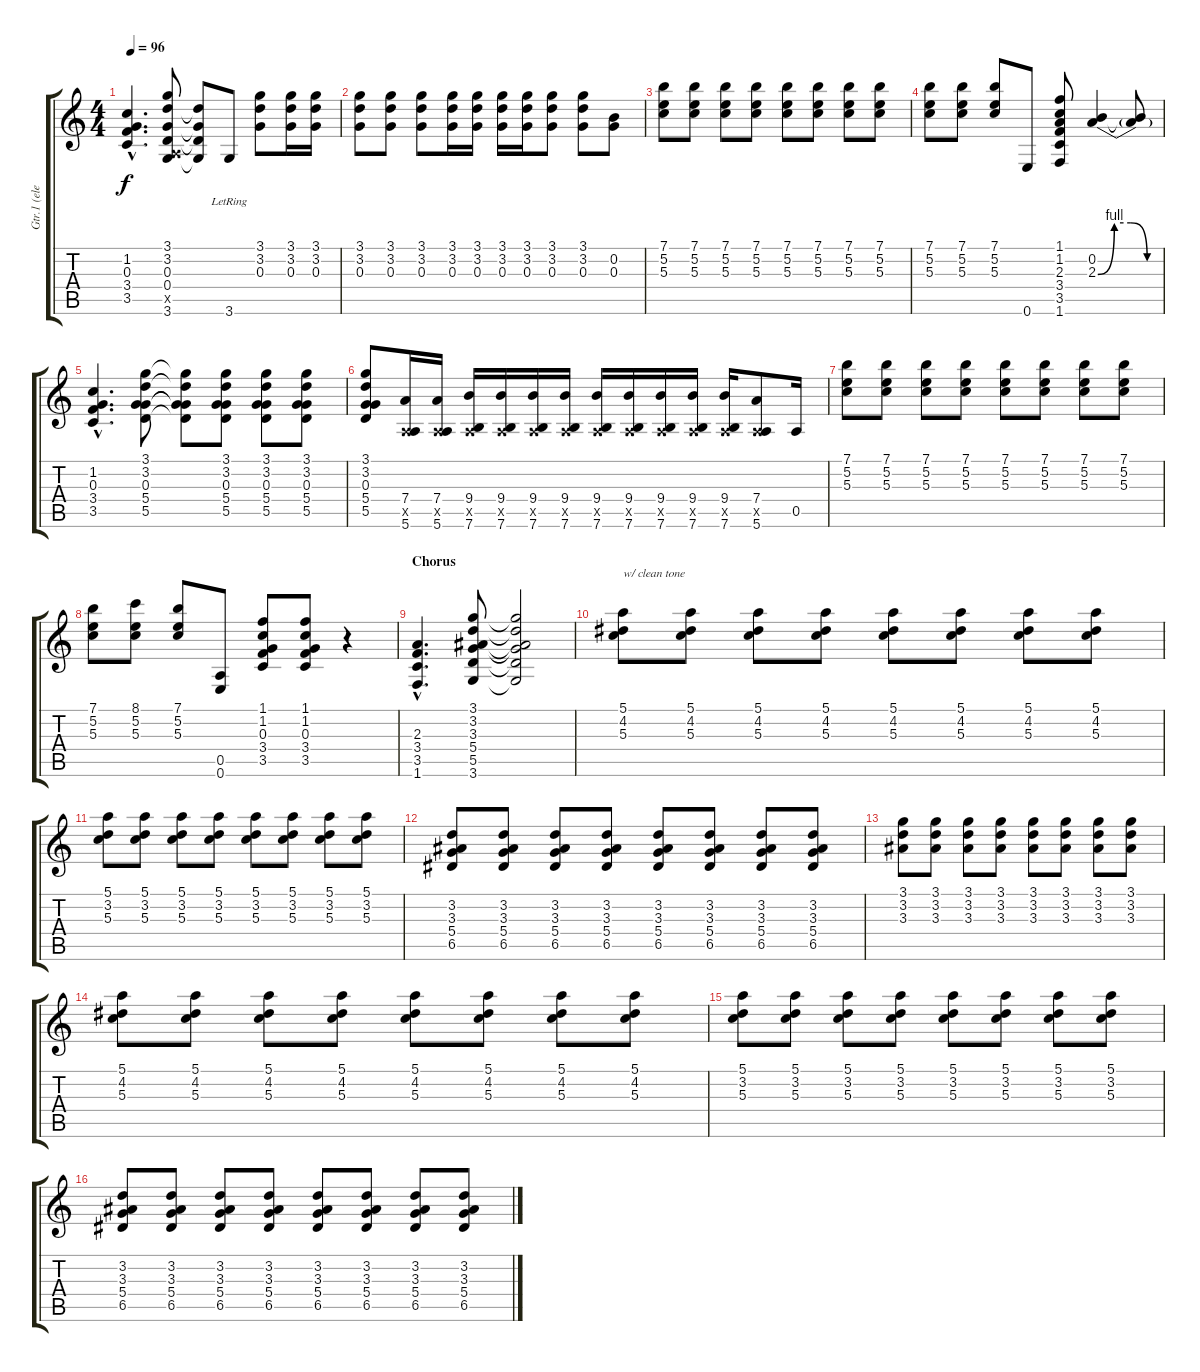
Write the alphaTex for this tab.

\track ("Gtr.1 (elec.)" "Gtr.1 (ele") {instrument electricguitarclean}
\staff {score tabs}
\tuning (E4 B3 G3 D3 A2 E2) {hide}
\ts (4 4)
\tempo 96
\clef g2
\ks c
(1.2{hac} 0.3{hac} 3.4{hac} 3.5{hac}).4{d dy f} (3.1 3.2 0.3 0.4 0.5{x} 3.6).8 (3.2{t} 0.3{t} 0.4{t} 3.6{t}).8 3.6{lr}.8 (3.1 3.2 0.3).8 (3.1 3.2 0.3).16 (3.1 3.2 0.3).16 |
(3.1 3.2 0.3).8 (3.1 3.2 0.3).8 (3.1 3.2 0.3).8 (3.1 3.2 0.3).16 (3.1 3.2 0.3).16 (3.1 3.2 0.3).16 (3.1 3.2 0.3).16 (3.1 3.2 0.3).8 (3.1 3.2 0.3).8 (0.2 0.3).8 |
(7.1 5.2 5.3).8 (7.1 5.2 5.3).8 (7.1 5.2 5.3).8 (7.1 5.2 5.3).8 (7.1 5.2 5.3).8 (7.1 5.2 5.3).8 (7.1 5.2 5.3).8 (7.1 5.2 5.3).8 |
(7.1 5.2 5.3).8 (7.1 5.2 5.3).8 (7.1 5.2 5.3).8 0.6.8 (1.1 1.2 2.3 3.4 3.5 1.6).8 (0.2 2.3{be (custom 0 0 15 4 30 4 45 0 60 0)}).4 (0.2{t} 2.3{t}).8 |
(1.2{hac} 0.3{hac} 3.4{hac} 3.5{hac}).4{d} (3.1 3.2 0.3 5.4 5.5).8 (3.1{t} 3.2{t} 0.3{t} 5.4{t} 5.5{t}).8 (3.1 3.2 0.3 5.4 5.5).8 (3.1 3.2 0.3 5.4 5.5).8 (3.1 3.2 0.3 5.4 5.5).8 |
(3.1 3.2 0.3 5.4 5.5).8 (7.4 0.5{x} 5.6).16 (7.4 0.5{x} 5.6).16 (9.4 0.5{x} 7.6).16 (9.4 0.5{x} 7.6).16 (9.4 0.5{x} 7.6).16 (9.4 0.5{x} 7.6).16 (9.4 0.5{x} 7.6).16 (9.4 0.5{x} 7.6).16 (9.4 0.5{x} 7.6).16 (9.4 0.5{x} 7.6).16 (9.4 0.5{x} 7.6).16 (7.4 0.5{x} 5.6).8 0.5.16 |
(7.1 5.2 5.3).8 (7.1 5.2 5.3).8 (7.1 5.2 5.3).8 (7.1 5.2 5.3).8 (7.1 5.2 5.3).8 (7.1 5.2 5.3).8 (7.1 5.2 5.3).8 (7.1 5.2 5.3).8 |
(7.1 5.2 5.3).8 (8.1 5.2 5.3).8 (7.1 5.2 5.3).8 (0.5 0.6).8 (1.1 1.2 0.3 3.4 3.5).8 (1.1 1.2 0.3 3.4 3.5).8 r.4 |
\section ("" "Chorus")
(2.3{hac} 3.4{hac} 3.5{hac} 1.6{hac}).4{d} (3.1 3.2 3.3 5.4 5.5 3.6).8 (3.1{t} 3.2{t} 3.3{t} 5.4{t} 5.5{t} 3.6{t}).2 |
(5.1 4.2 5.3).8{txt "w/ clean tone" instrument electricguitarjazz} (5.1 4.2 5.3).8 (5.1 4.2 5.3).8 (5.1 4.2 5.3).8 (5.1 4.2 5.3).8 (5.1 4.2 5.3).8 (5.1 4.2 5.3).8 (5.1 4.2 5.3).8 |
(5.1 3.2 5.3).8 (5.1 3.2 5.3).8 (5.1 3.2 5.3).8 (5.1 3.2 5.3).8 (5.1 3.2 5.3).8 (5.1 3.2 5.3).8 (5.1 3.2 5.3).8 (5.1 3.2 5.3).8 |
(3.2 3.3 5.4 6.5).8 (3.2 3.3 5.4 6.5).8 (3.2 3.3 5.4 6.5).8 (3.2 3.3 5.4 6.5).8 (3.2 3.3 5.4 6.5).8 (3.2 3.3 5.4 6.5).8 (3.2 3.3 5.4 6.5).8 (3.2 3.3 5.4 6.5).8 |
(3.1 3.2 3.3).8 (3.1 3.2 3.3).8 (3.1 3.2 3.3).8 (3.1 3.2 3.3).8 (3.1 3.2 3.3).8 (3.1 3.2 3.3).8 (3.1 3.2 3.3).8 (3.1 3.2 3.3).8 |
(5.1 4.2 5.3).8 (5.1 4.2 5.3).8 (5.1 4.2 5.3).8 (5.1 4.2 5.3).8 (5.1 4.2 5.3).8 (5.1 4.2 5.3).8 (5.1 4.2 5.3).8 (5.1 4.2 5.3).8 |
(5.1 3.2 5.3).8 (5.1 3.2 5.3).8 (5.1 3.2 5.3).8 (5.1 3.2 5.3).8 (5.1 3.2 5.3).8 (5.1 3.2 5.3).8 (5.1 3.2 5.3).8 (5.1 3.2 5.3).8 |
(3.2 3.3 5.4 6.5).8 (3.2 3.3 5.4 6.5).8 (3.2 3.3 5.4 6.5).8 (3.2 3.3 5.4 6.5).8 (3.2 3.3 5.4 6.5).8 (3.2 3.3 5.4 6.5).8 (3.2 3.3 5.4 6.5).8 (3.2 3.3 5.4 6.5).8
